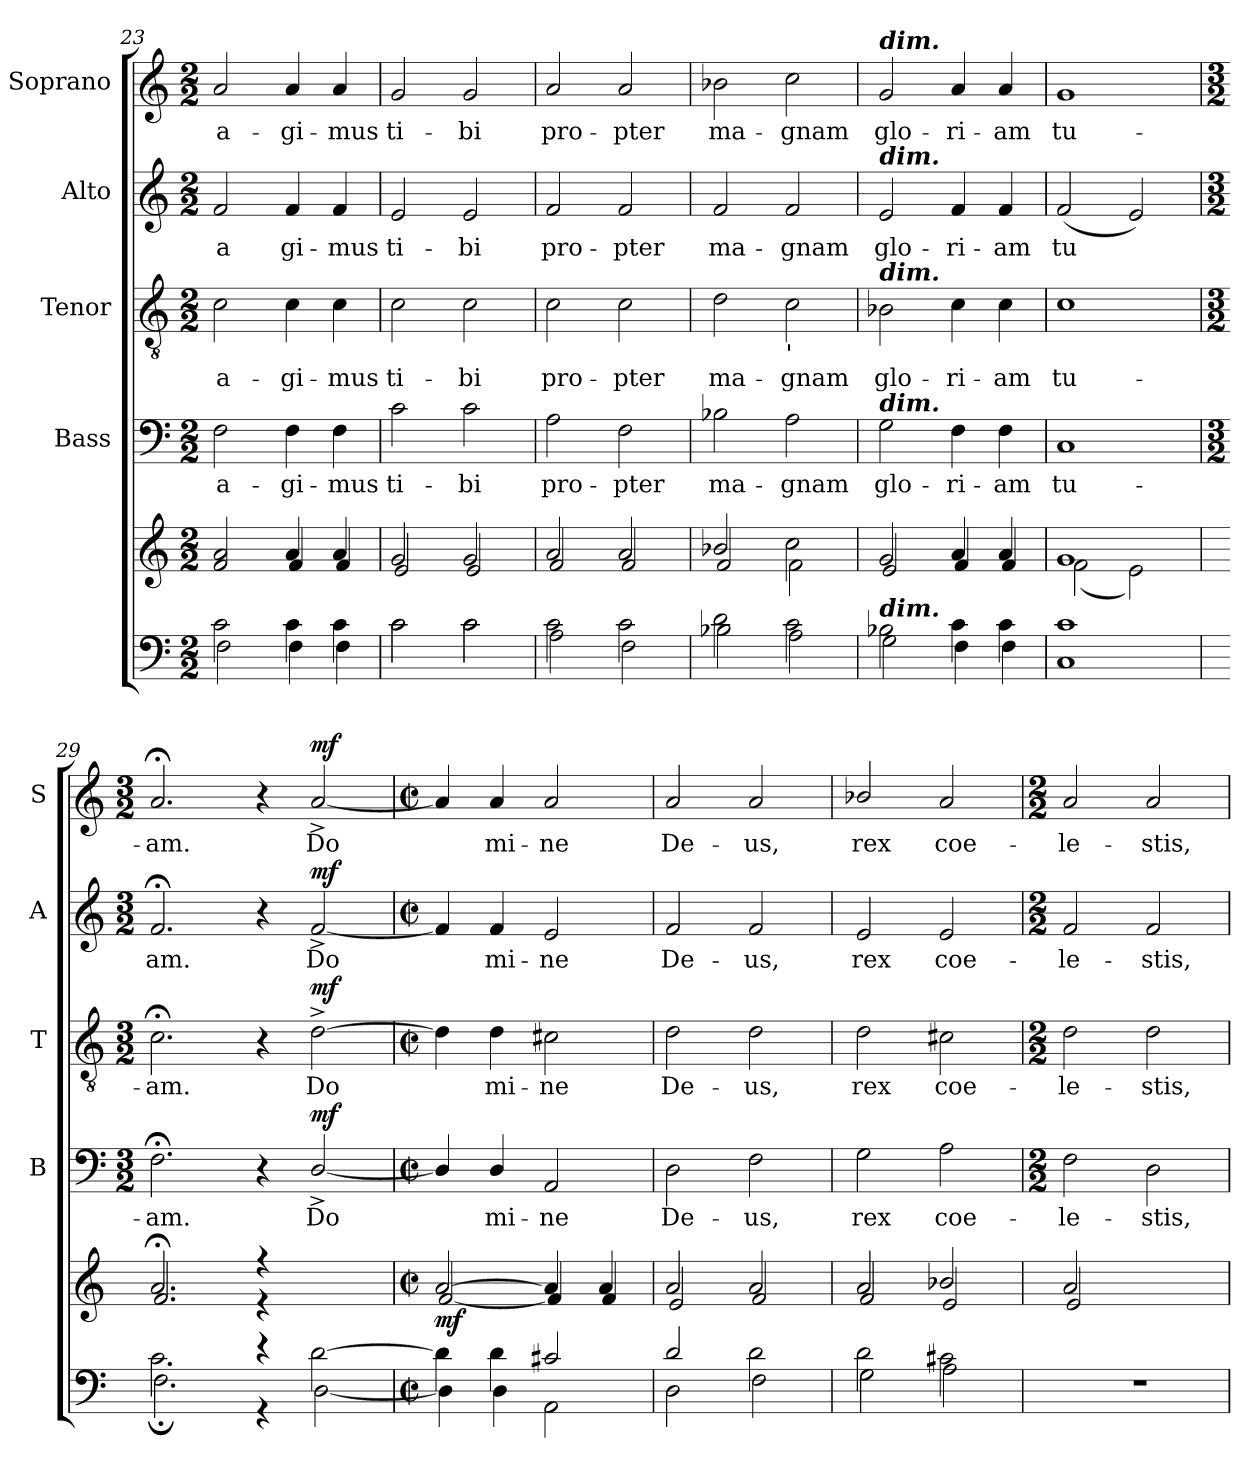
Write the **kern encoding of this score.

**kern	**kern	**dynam	**kern	**text	**dynam	**kern	**text	**dynam	**kern	**text	**dynam	**kern	**text	**dynam
*part6	*part5	*part5	*part4	*part4	*part4	*part3	*part3	*part3	*part2	*part2	*part2	*part1	*part1	*part1
*staff6	*staff5	*staff5	*staff4	*staff4	*staff4	*staff3	*staff3	*staff3	*staff2	*staff2	*staff2	*staff1	*staff1	*staff1
*	*	*	*I"Bass	*	*	*I"Tenor	*	*	*I"Alto	*	*	*I"Soprano	*	*
*	*	*	*I'B	*	*	*I'T	*	*	*I'A	*	*	*I'S	*	*
*clefF4	*clefG2	*	*clefF4	*	*	*clefGv2	*	*	*clefG2	*	*	*clefG2	*	*
*k[]	*k[]	*	*k[]	*	*	*k[]	*	*	*k[]	*	*	*k[]	*	*
*C:	*C:	*	*C:	*	*	*C:	*	*	*C:	*	*	*C:	*	*
*M2/2	*M2/2	*	*M2/2	*	*	*M2/2	*	*	*M2/2	*	*	*M2/2	*	*
=23	=23	=23	=23	=23	=23	=23	=23	=23	=23	=23	=23	=23	=23	=23
*^	*^	*	*	*	*	*	*	*	*	*	*	*	*	*
!	!	!	!	!	!	!LO:LY:b	!	!	!LO:LY:b	!	!	!LO:LY:b	!	!	!LO:LY:b	!
2c\	2F\	2f/ 2a/	2ryy	.	2F\	a-	.	2c\	a-	.	2f/	a	.	2a/	a-	.
!	!	!	!	!	!	!LO:LY:b	!	!	!LO:LY:b	!	!	!LO:LY:b	!	!	!LO:LY:b	!
4c\	4F\	4a/	4f/	.	4F\	-gi-	.	4c\	-gi-	.	4f/	gi-	.	4a/	-gi-	.
!	!	!	!	!	!	!LO:LY:b	!	!	!LO:LY:b	!	!	!LO:LY:b	!	!	!LO:LY:b	!
4c\	4F\	4a/	4f/	.	4F\	-mus	.	4c\	-mus	.	4f/	-mus	.	4a/	-mus	.
=24	=24	=24	=24	=24	=24	=24	=24	=24	=24	=24	=24	=24	=24	=24	=24	=24
!	!	!	!	!	!	!LO:LY:b	!	!	!LO:LY:b	!	!	!LO:LY:b	!	!	!LO:LY:b	!
2c\	2c\	2g/	2e/	.	2c\	ti-	.	2c\	ti-	.	2e/	ti-	.	2g/	ti-	.
!	!	!	!	!	!	!LO:LY:b	!	!	!LO:LY:b	!	!	!LO:LY:b	!	!	!LO:LY:b	!
2c\	2c\	2g/	2e/	.	2c\	-bi	.	2c\	-bi	.	2e/	-bi	.	2g/	-bi	.
=25	=25	=25	=25	=25	=25	=25	=25	=25	=25	=25	=25	=25	=25	=25	=25	=25
!	!	!	!	!	!	!LO:LY:b	!	!	!LO:LY:b	!	!	!LO:LY:b	!	!	!LO:LY:b	!
2c\	2A\	2a/	2f/	.	2A\	pro-	.	2c\	pro-	.	2f/	pro-	.	2a/	pro-	.
!	!	!	!	!	!	!LO:LY:b	!	!	!LO:LY:b	!	!	!LO:LY:b	!	!	!LO:LY:b	!
2c\	2F\	2a/	2f/	.	2F\	-pter	.	2c\	-pter	.	2f/	-pter	.	2a/	-pter	.
=26	=26	=26	=26	=26	=26	=26	=26	=26	=26	=26	=26	=26	=26	=26	=26	=26
!	!	!	!	!	!	!LO:LY:b	!	!	!LO:LY:b	!	!	!LO:LY:b	!	!	!LO:LY:b	!
2d\	2B-X\	2b-X/	2f/	.	2B-X\	ma-	.	2d\	ma-	.	2f/	ma-	.	2b-X\	ma-	.
!	!	!	!	!	!	!	!	!LO:TX:b:t='	!	!	!	!	!	!	!	!
!	!	!	!	!	!	!LO:LY:b	!	!	!LO:LY:b	!	!	!LO:LY:b	!	!	!LO:LY:b	!
2c\	2A\	2cc\	2f\	.	2A\	-gnam	.	2c\	-gnam	.	2f/	-gnam	.	2cc\	-gnam	.
=27	=27	=27	=27	=27	=27	=27	=27	=27	=27	=27	=27	=27	=27	=27	=27	=27
!	!	!	!	!	!	!	!	!	!	!	!	!	!	!LO:TX:a:Bi:t=dim.	!	!
!	!	!	!	!	!	!	!	!	!	!	!LO:TX:a:Bi:t=dim.	!	!	!	!	!
!	!	!	!	!	!	!	!	!LO:TX:a:Bi:t=dim.	!	!	!	!	!	!	!	!
!	!	!	!	!	!LO:TX:a:Bi:t=dim.	!	!	!	!	!	!	!	!	!	!	!
!LO:TX:a:Bi:t=dim.	!	!	!	!	!	!	!	!	!	!	!	!	!	!	!	!
!	!	!	!	!	!	!LO:LY:b	!	!	!LO:LY:b	!	!	!LO:LY:b	!	!	!LO:LY:b	!
2B-X\	2G\	2g/	2e/	.	2G\	glo-	.	2B-X\	glo-	.	2e/	glo-	.	2g/	glo-	.
!	!	!	!	!	!	!LO:LY:b	!	!	!LO:LY:b	!	!	!LO:LY:b	!	!	!LO:LY:b	!
4c\	4F\	4a/	4f/	.	4F\	-ri-	.	4c\	-ri-	.	4f/	-ri-	.	4a/	-ri-	.
!	!	!	!	!	!	!LO:LY:b	!	!	!LO:LY:b	!	!	!LO:LY:b	!	!	!LO:LY:b	!
4c\	4F\	4a/	4f/	.	4F\	-am	.	4c\	-am	.	4f/	-am	.	4a/	-am	.
=28	=28	=28	=28	=28	=28	=28	=28	=28	=28	=28	=28	=28	=28	=28	=28	=28
!	!	!	!	!	!	!LO:LY:b	!	!	!LO:LY:b	!	!	!LO:LY:b	!	!	!LO:LY:b	!
1c	1C	1g	(<2f\	.	1C	tu-	.	1c	tu-	.	(<2f/	tu­	.	1g	tu-	.
.	.	.	2e\)	.	.	.	.	.	.	.	2e/)	.	.	.	.	.
=29	=29	=29	=29	=29	=29	=29	=29	=29	=29	=29	=29	=29	=29	=29	=29	=29
*	*	*	*	*	*M3/2	*	*	*M3/2	*	*	*M3/2	*	*	*M3/2	*	*
!	!	!	!	!	!	!LO:LY:b	!	!	!LO:LY:b	!	!	!LO:LY:b	!	!	!LO:LY:b	!
2.c\	2.F;\	2.a;</	2.f/	.	2.F;<\	-am.	.	2.c;<\	-am.	.	2.f;/	am.	.	2.a;/	-am.	.
4r	4r	4r	4r	.	4r	.	.	4r	.	.	4r	.	.	4r	.	.
!	!	!	!	!	!	!LO:LY:b	!LO:DY:b	!	!LO:LY:b	!LO:DY:b	!	!LO:LY:b	!LO:DY:b	!	!LO:LY:b	!LO:DY:b
[<2d\	[<2D\	2ryy	2ryy	.	[2D^>/	Do­	mf	[2d^>\	Do­	mf	[2f^</	Do­	mf	[2a^</	Do­	mf
=30	=30	=30	=30	=30	=30	=30	=30	=30	=30	=30	=30	=30	=30	=30	=30	=30
*M2/2	*	*M2/2	*	*	*M2/2	*	*	*M2/2	*	*	*M2/2	*	*	*M2/2	*	*
*met(c|)	*	*met(c|)	*	*	*met(c|)	*	*	*met(c|)	*	*	*met(c|)	*	*	*met(c|)	*	*
!	!	!	!	!LO:DY:b	!	!	!	!	!	!	!	!	!	!	!	!
4d\]	4D\]	[>2a/	[>2f/	mf	4D/]	.	.	4d\]	.	.	4f/]	.	.	4a/]	.	.
!	!	!	!	!	!	!LO:LY:b	!	!	!LO:LY:b	!	!	!LO:LY:b	!	!	!LO:LY:b	!
4d\	4D\	.	.	.	4D/	mi-	.	4d\	mi-	.	4f/	mi-	.	4a/	mi-	.
!	!	!	!	!	!	!LO:LY:b	!	!	!LO:LY:b	!	!	!LO:LY:b	!	!	!LO:LY:b	!
2c#X/	2AA\	4a/]	4f/]	.	2AA/	-ne	.	2c#X\	-ne	.	2e/	-ne	.	2a/	-ne	.
.	.	4a/	4f/	.	.	.	.	.	.	.	.	.	.	.	.	.
=31	=31	=31	=31	=31	=31	=31	=31	=31	=31	=31	=31	=31	=31	=31	=31	=31
!	!	!	!	!	!	!LO:LY:b	!	!	!LO:LY:b	!	!	!LO:LY:b	!	!	!LO:LY:b	!
2d/	2D\	2a/	2e/	.	2D\	De-	.	2d\	De-	.	2f/	De-	.	2a/	De-	.
!	!	!	!	!	!	!LO:LY:b	!	!	!LO:LY:b	!	!	!LO:LY:b	!	!	!LO:LY:b	!
2d\	2F\	2a/	2f/	.	2F\	-us,	.	2d\	-us,	.	2f/	-us,	.	2a/	-us,	.
=32	=32	=32	=32	=32	=32	=32	=32	=32	=32	=32	=32	=32	=32	=32	=32	=32
!	!	!	!	!	!	!LO:LY:b	!	!	!LO:LY:b	!	!	!LO:LY:b	!	!	!LO:LY:b	!
2d\	2G\	2a/	2f/	.	2G\	rex	.	2d\	rex	.	2e/	rex	.	2b-X/	rex	.
!	!	!	!	!	!	!LO:LY:b	!	!	!LO:LY:b	!	!	!LO:LY:b	!	!	!LO:LY:b	!
2c#X\	2A\	2b-X/	2e/	.	2A\	coe-	.	2c#X\	coe-	.	2e/	coe-	.	2a/	coe-	.
*v	*v	*	*	*	*	*	*	*	*	*	*	*	*	*	*	*
!!LO:PB:g=z
=33	=33	=33	=33	=33	=33	=33	=33	=33	=33	=33	=33	=33	=33	=33	=33
*	*	*	*	*M2/2	*	*	*M2/2	*	*	*M2/2	*	*	*M2/2	*	*
*^	*	*	*	*	*	*	*	*	*	*	*	*	*	*	*
!	!	!	!	!	!	!LO:LY:b	!	!	!LO:LY:b	!	!	!LO:LY:b	!	!	!LO:LY:b	!
*v	*v	*	*	*	*	*	*	*	*	*	*	*	*	*	*	*
1r	2a/	2e/	.	2F\	-le-	.	2d\	-le-	.	2f/	-le-	.	2a/	-le-	.
!	!	!	!	!	!LO:LY:b	!	!	!LO:LY:b	!	!	!LO:LY:b	!	!	!LO:LY:b	!
.	2ryy	2ryy	.	2D\	-stis,	.	2d\	-stis,	.	2f/	-stis,	.	2a/	-stis,	.
*	*v	*v	*	*	*	*	*	*	*	*	*	*	*	*	*
=	=	=	=	=	=	=	=	=	=	=	=	=	=	=
*-	*-	*-	*-	*-	*-	*-	*-	*-	*-	*-	*-	*-	*-	*-
